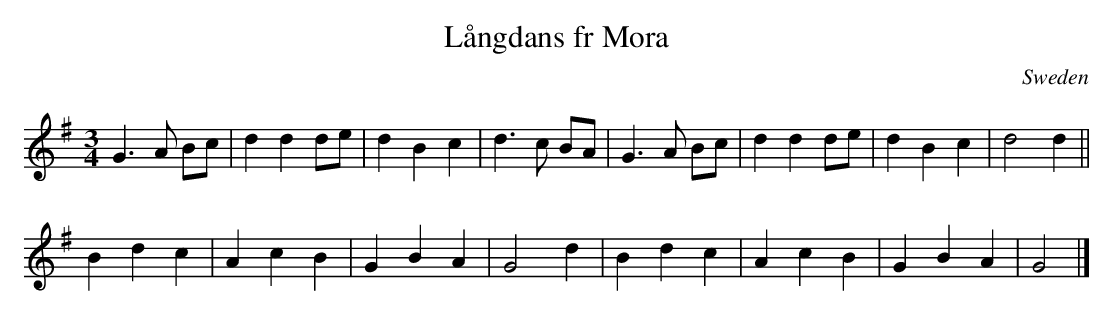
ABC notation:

X:1
T:Långdans fr Mora
M:3/4
O:Sweden
K:G
G3A Bc|d2d2 de|d2B2c2| d3c BA|\
G3A Bc|d2d2 de|d2B2 c2|d4 d2||
B2d2 c2|A2c2 B2|G2B2 A2|G4 d2|\
B2d2 c2|A2c2 B2|G2B2 A2|G4|]
